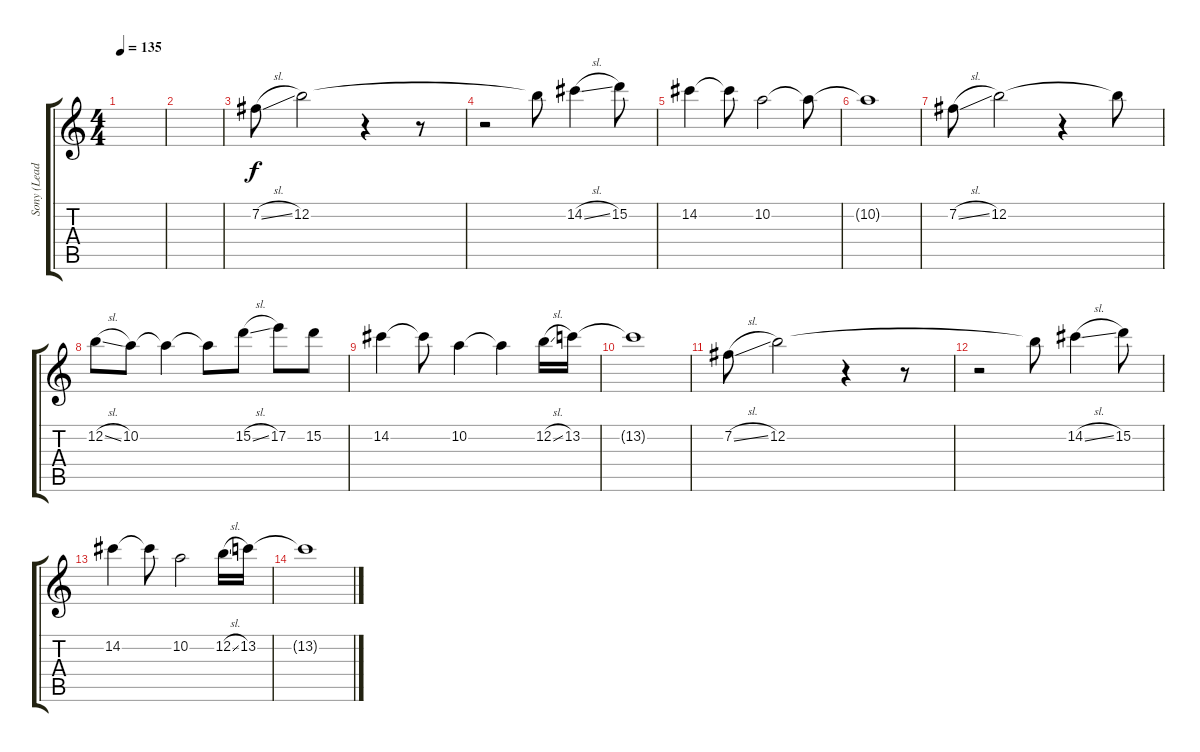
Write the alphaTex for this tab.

\track ("Sony (Lead Guitar 1)" "Sony (Lead") {instrument distortionguitar}
\staff {score tabs}
\tuning (E4 B3 G3 D3 A2 E2) {hide}
\ts (4 4)
\tempo 135
\clef g2
\ks c
|
|
7.2{sl}.8 12.2.2 r.4 r.8 |
r.2 12.2{t}.8 14.2{sl}.4 15.2.8 |
14.2.4 14.2{t}.8 10.2.2 10.2{t}.8 |
10.2{t}.1 |
7.2{sl}.8 12.2.2 r.4 12.2{t}.8 |
12.2{sl}.8 10.2.8 10.2{t}.4 10.2{t}.8 15.2{sl}.8 17.2.8 15.2.8 |
14.2.4 14.2{t}.8 10.2.4 10.2{t}.4 12.2{sl}.16 13.2.16 |
13.2{t}.1 |
7.2{sl}.8 12.2.2 r.4 r.8 |
r.2 12.2{t}.8 14.2{sl}.4 15.2.8 |
14.2.4 14.2{t}.8 10.2.2 12.2{sl}.16 13.2.16 |
13.2{t}.1
